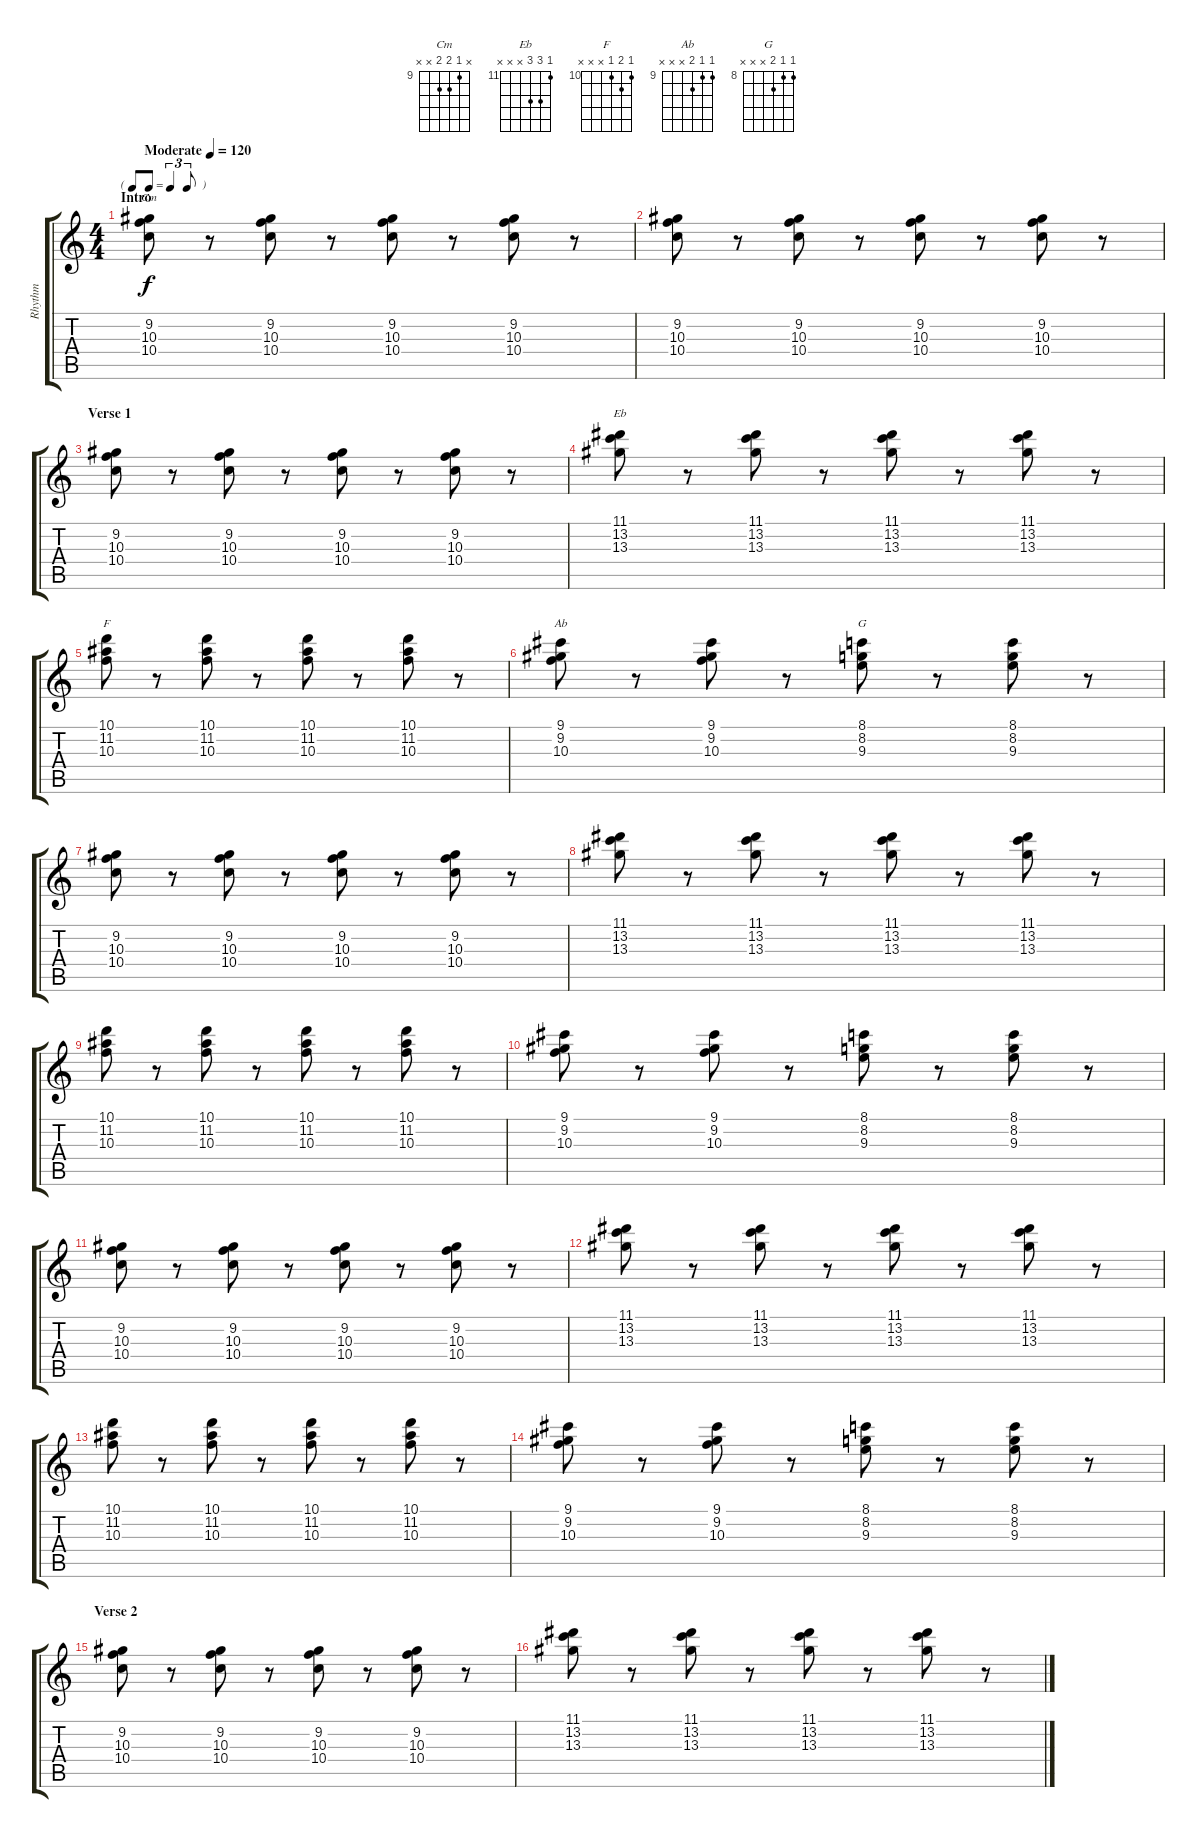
\track ("Rhythm" "Rhythm") {instrument electricguitarjazz}
\staff {score tabs}
\tuning (E4 B3 G3 D3 A2 E2) {hide}
\chord ("Cm" x 9 10 10 x x) {firstfret 9}
\chord ("Eb" 11 13 13 x x x) {firstfret 11}
\chord ("F" 10 11 10 x x x) {firstfret 10}
\chord ("Ab" 9 9 10 x x x) {firstfret 9}
\chord ("G" 8 8 9 x x x) {firstfret 8}
\ts (4 4)
\tf triplet8th
\section ("" "Intro")
\tempo (120 "Moderate")
\clef g2
\ks c
(9.2 10.3 10.4).8{ch "Cm" dy f instrument electricguitarjazz} r.8 (9.2 10.3 10.4).8 r.8 (9.2 10.3 10.4).8 r.8 (9.2 10.3 10.4).8 r.8 |
(9.2 10.3 10.4).8 r.8 (9.2 10.3 10.4).8 r.8 (9.2 10.3 10.4).8 r.8 (9.2 10.3 10.4).8 r.8 |
\section ("" "Verse 1")
(9.2 10.3 10.4).8 r.8 (9.2 10.3 10.4).8 r.8 (9.2 10.3 10.4).8 r.8 (9.2 10.3 10.4).8 r.8 |
(11.1 13.2 13.3).8{ch "Eb"} r.8 (11.1 13.2 13.3).8 r.8 (11.1 13.2 13.3).8 r.8 (11.1 13.2 13.3).8 r.8 |
(10.1 11.2 10.3).8{ch "F"} r.8 (10.1 11.2 10.3).8 r.8 (10.1 11.2 10.3).8 r.8 (10.1 11.2 10.3).8 r.8 |
(9.1 9.2 10.3).8{ch "Ab"} r.8 (9.1 9.2 10.3).8 r.8 (8.1 8.2 9.3).8{ch "G"} r.8 (8.1 8.2 9.3).8 r.8 |
(9.2 10.3 10.4).8 r.8 (9.2 10.3 10.4).8 r.8 (9.2 10.3 10.4).8 r.8 (9.2 10.3 10.4).8 r.8 |
(11.1 13.2 13.3).8 r.8 (11.1 13.2 13.3).8 r.8 (11.1 13.2 13.3).8 r.8 (11.1 13.2 13.3).8 r.8 |
(10.1 11.2 10.3).8 r.8 (10.1 11.2 10.3).8 r.8 (10.1 11.2 10.3).8 r.8 (10.1 11.2 10.3).8 r.8 |
(9.1 9.2 10.3).8 r.8 (9.1 9.2 10.3).8 r.8 (8.1 8.2 9.3).8 r.8 (8.1 8.2 9.3).8 r.8 |
(9.2 10.3 10.4).8 r.8 (9.2 10.3 10.4).8 r.8 (9.2 10.3 10.4).8 r.8 (9.2 10.3 10.4).8 r.8 |
(11.1 13.2 13.3).8 r.8 (11.1 13.2 13.3).8 r.8 (11.1 13.2 13.3).8 r.8 (11.1 13.2 13.3).8 r.8 |
(10.1 11.2 10.3).8 r.8 (10.1 11.2 10.3).8 r.8 (10.1 11.2 10.3).8 r.8 (10.1 11.2 10.3).8 r.8 |
(9.1 9.2 10.3).8 r.8 (9.1 9.2 10.3).8 r.8 (8.1 8.2 9.3).8 r.8 (8.1 8.2 9.3).8 r.8 |
\section ("" "Verse 2")
(9.2 10.3 10.4).8 r.8 (9.2 10.3 10.4).8 r.8 (9.2 10.3 10.4).8 r.8 (9.2 10.3 10.4).8 r.8 |
(11.1 13.2 13.3).8 r.8 (11.1 13.2 13.3).8 r.8 (11.1 13.2 13.3).8 r.8 (11.1 13.2 13.3).8 r.8
